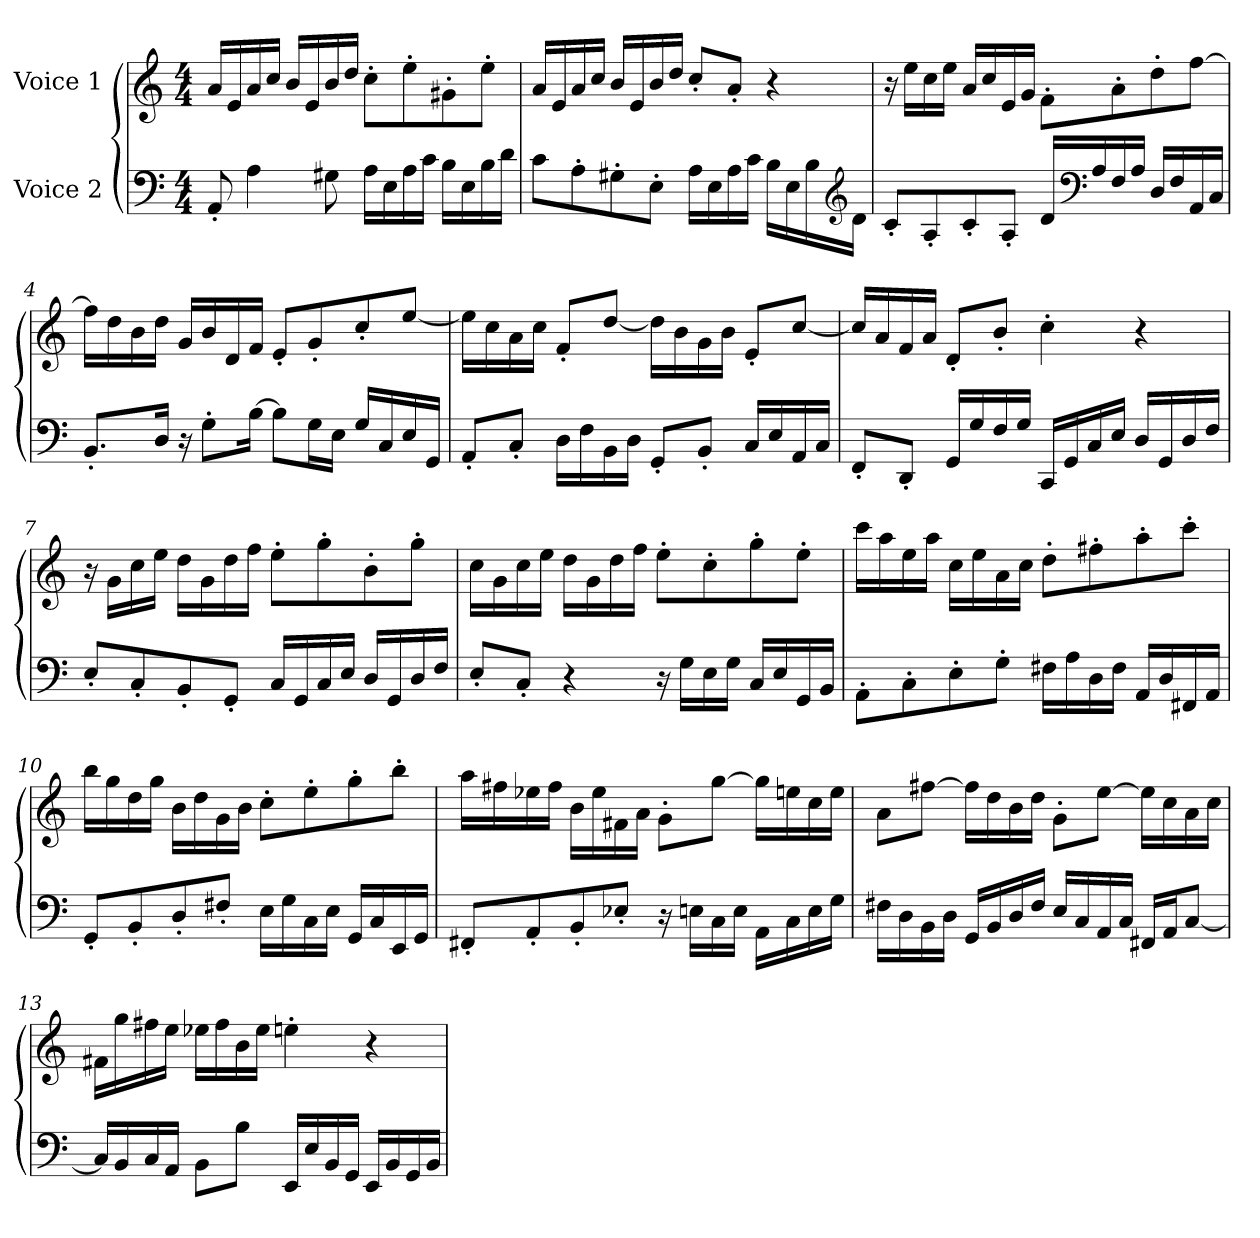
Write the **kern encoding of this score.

**kern	**kern
*part2	*part1
*staff2	*staff1
*I"Voice 2	*I"Voice 1
*clefF4	*clefG2
*k[]	*k[]
*M4/4	*M4/4
*MM90	*MM90
=1	=1
8AA'/	16a/LL
.	16e/
4A\	16a/
.	16cc/JJ
.	16b/LL
.	16e/
8G#X\	16b/
.	16dd/JJ
16A\LL	8cc'\L
16E\	.
16A\	8ee'\
16c\JJ	.
16B\LL	8g#X'\
16E\	.
16B\	8ee'\J
16d\JJ	.
=2	=2
8c\L	16a/LL
.	16e/
8A'\	16a/
.	16cc/JJ
8G#X'\	16b/LL
.	16e/
8E'\J	16b/
.	16dd/JJ
16A\LL	8cc'/L
16E\	.
16A\	8a'/J
16c\JJ	.
16B\LL	4r
16E\	.
16B\	.
*clefG2	*
16d\JJ	.
=3	=3
8c'/L	16r
.	16ee\LL
8A'/	16cc\
.	16ee\JJ
8c'/	16a/LL
.	16cc/
8A'/J	16e/
.	16g/JJ
16d/LL	8f'\L
*clefF4	*
16A/	.
16F/	8a'\
16A/JJ	.
16D/LL	8dd'\
16F/	.
16AA/	[8ff\J
16C/JJ	.
=4	=4
8.BB'/L	16ff\LL]
.	16dd\
.	16b\
16D/Jk	16dd\JJ
16r	16g/LL
8G'\L	16b/
.	16d/
[16B\Jk	16f/JJ
8B\L]	8e'/L
16G\L	8g'/
16E\JJ	.
16G/LL	8cc'/
16C/	.
16E/	[8ee/J
16GG/JJ	.
=5	=5
8AA'/L	16ee\LL]
.	16cc\
8C'/J	16a\
.	16cc\JJ
16D\LL	8f'/L
16F\	.
16BB\	[8dd/J
16D\JJ	.
8GG'/L	16dd\LL]
.	16b\
8BB'/J	16g\
.	16b\JJ
16C/LL	8e'/L
16E/	.
16AA/	[8cc/J
16C/JJ	.
=6	=6
8FF'/L	16cc/LL]
.	16a/
8DD'/J	16f/
.	16a/JJ
16GG/LL	8d'/L
16G/	.
16F/	8b'/J
16G/JJ	.
16CC/LL	4cc'\
16GG/	.
16C/	.
16E/JJ	.
16D/LL	4r
16GG/	.
16D/	.
16F/JJ	.
=7	=7
8E'/L	16r
.	16g\LL
8C'/	16cc\
.	16ee\JJ
8BB'/	16dd\LL
.	16g\
8GG'/J	16dd\
.	16ff\JJ
16C/LL	8ee'\L
16GG/	.
16C/	8gg'\
16E/JJ	.
16D/LL	8b'\
16GG/	.
16D/	8gg'\J
16F/JJ	.
=8	=8
8E'/L	16cc\LL
.	16g\
8C'/J	16cc\
.	16ee\JJ
4r	16dd\LL
.	16g\
.	16dd\
.	16ff\JJ
16r	8ee'\L
16G\LL	.
16E\	8cc'\
16G\JJ	.
16C/LL	8gg'\
16E/	.
16GG/	8ee'\J
16BB/JJ	.
=9	=9
8AA'\L	16ccc\LL
.	16aa\
8C'\	16ee\
.	16aa\JJ
8E'\	16cc\LL
.	16ee\
8G'\J	16a\
.	16cc\JJ
16F#X\LL	8dd'\L
16A\	.
16D\	8ff#X'\
16F#\JJ	.
16AA/LL	8aa'\
16D/	.
16FF#X/	8ccc'\J
16AA/JJ	.
=10	=10
8GG'/L	16bb\LL
.	16gg\
8BB'/	16dd\
.	16gg\JJ
8D'/	16b\LL
.	16dd\
8F#X'/J	16g\
.	16b\JJ
16E\LL	8cc'\L
16G\	.
16C\	8ee'\
16E\JJ	.
16GG/LL	8gg'\
16C/	.
16EE/	8bb'\J
16GG/JJ	.
=11	=11
8FF#X'/L	16aa\LL
.	16ff#X\
8AA'/	16ee-X\
.	16ff#\JJ
8BB'/	16b\LL
.	16ee-\
8E-X'/J	16f#X\
.	16a\JJ
16r	8g'\L
16En\LL	.
16C\	[8gg\J
16E\JJ	.
16AA\LL	16gg\LL]
16C\	16een\
16E\	16cc\
16G\JJ	16ee\JJ
=12	=12
16F#X\LL	8a\L
16D\	.
16BB\	[8ff#X\J
16D\JJ	.
16GG/LL	16ff#\LL]
16BB/	16dd\
16D/	16b\
16F#/JJ	16dd\JJ
16E/LL	8g'\L
16C/	.
16AA/	[8ee\J
16C/JJ	.
16FF#X/LL	16ee\LL]
16AA/J	16cc\
[8C/J	16a\
.	16cc\JJ
=13	=13
16C/LL]	16f#X\LL
16BB/	16gg\
16C/	16ff#X\
16AA/JJ	16ee\JJ
8BB\L	16ee-X\LL
.	16ff#\
8B\J	16b\
.	16ee-\JJ
16EE/LL	4een'\
16E/	.
16BB/	.
16GG/JJ	.
16EE/LL	4r
16BB/	.
16GG/	.
16BB/JJ	.
=	=
*-	*-
